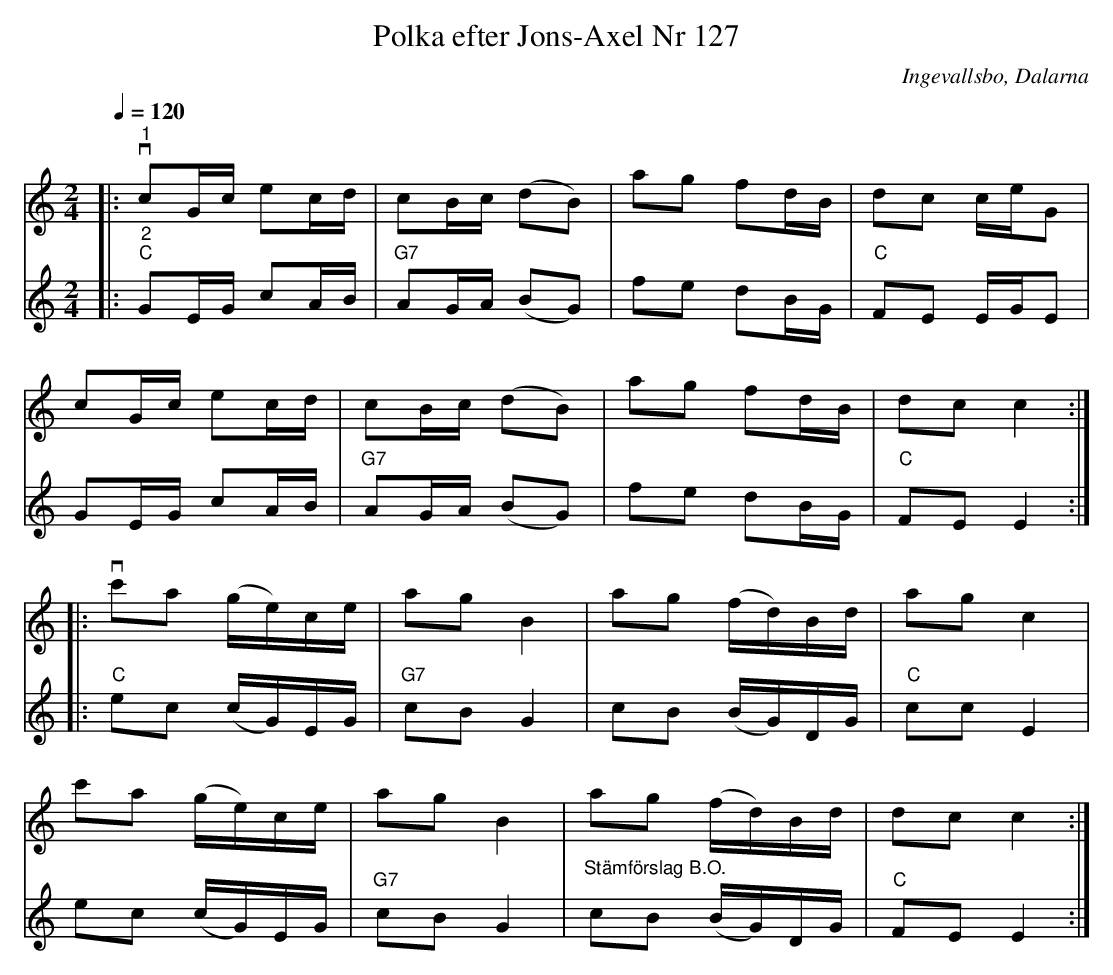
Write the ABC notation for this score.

X:1
T:Polka efter Jons-Axel Nr 127
O:Ingevallsbo, Dalarna
L:1/8
Q:1/4=120
M:2/4
K:C
V:1
|:"^1"v cG/c/ ec/d/ | cB/c/ (dB) | ag fd/B/ | dc c/e/G |
cG/c/ ec/d/ |  cB/c/ (dB) | ag fd/B/ | dc c2 ::
v c'a (g/e/)c/e/ | ag B2 | ag (f/d/)B/d/ | ag c2 |
c'a (g/e/)c/e/ | ag B2 | ag (f/d/)B/d/ | dc c2 :|
V:2
|:"^2" "C" GE/G/ cA/B/ | "G7" AG/A/ (BG) | fe dB/G/ |"C" FE E/G/E |
GE/G/ cA/B/ |"G7" AG/A/ (BG) | fe dB/G/ |"C" FE E2 ::
"C" ec (c/G/)E/G/ |"G7" cB G2 | cB (B/G/)D/G/ |"C" cc E2 |
ec (c/G/)E/G/ |"G7" cB G2 | "^Stämförslag B.O." cB (B/G/)D/G/ |"C" FE E2 :|
